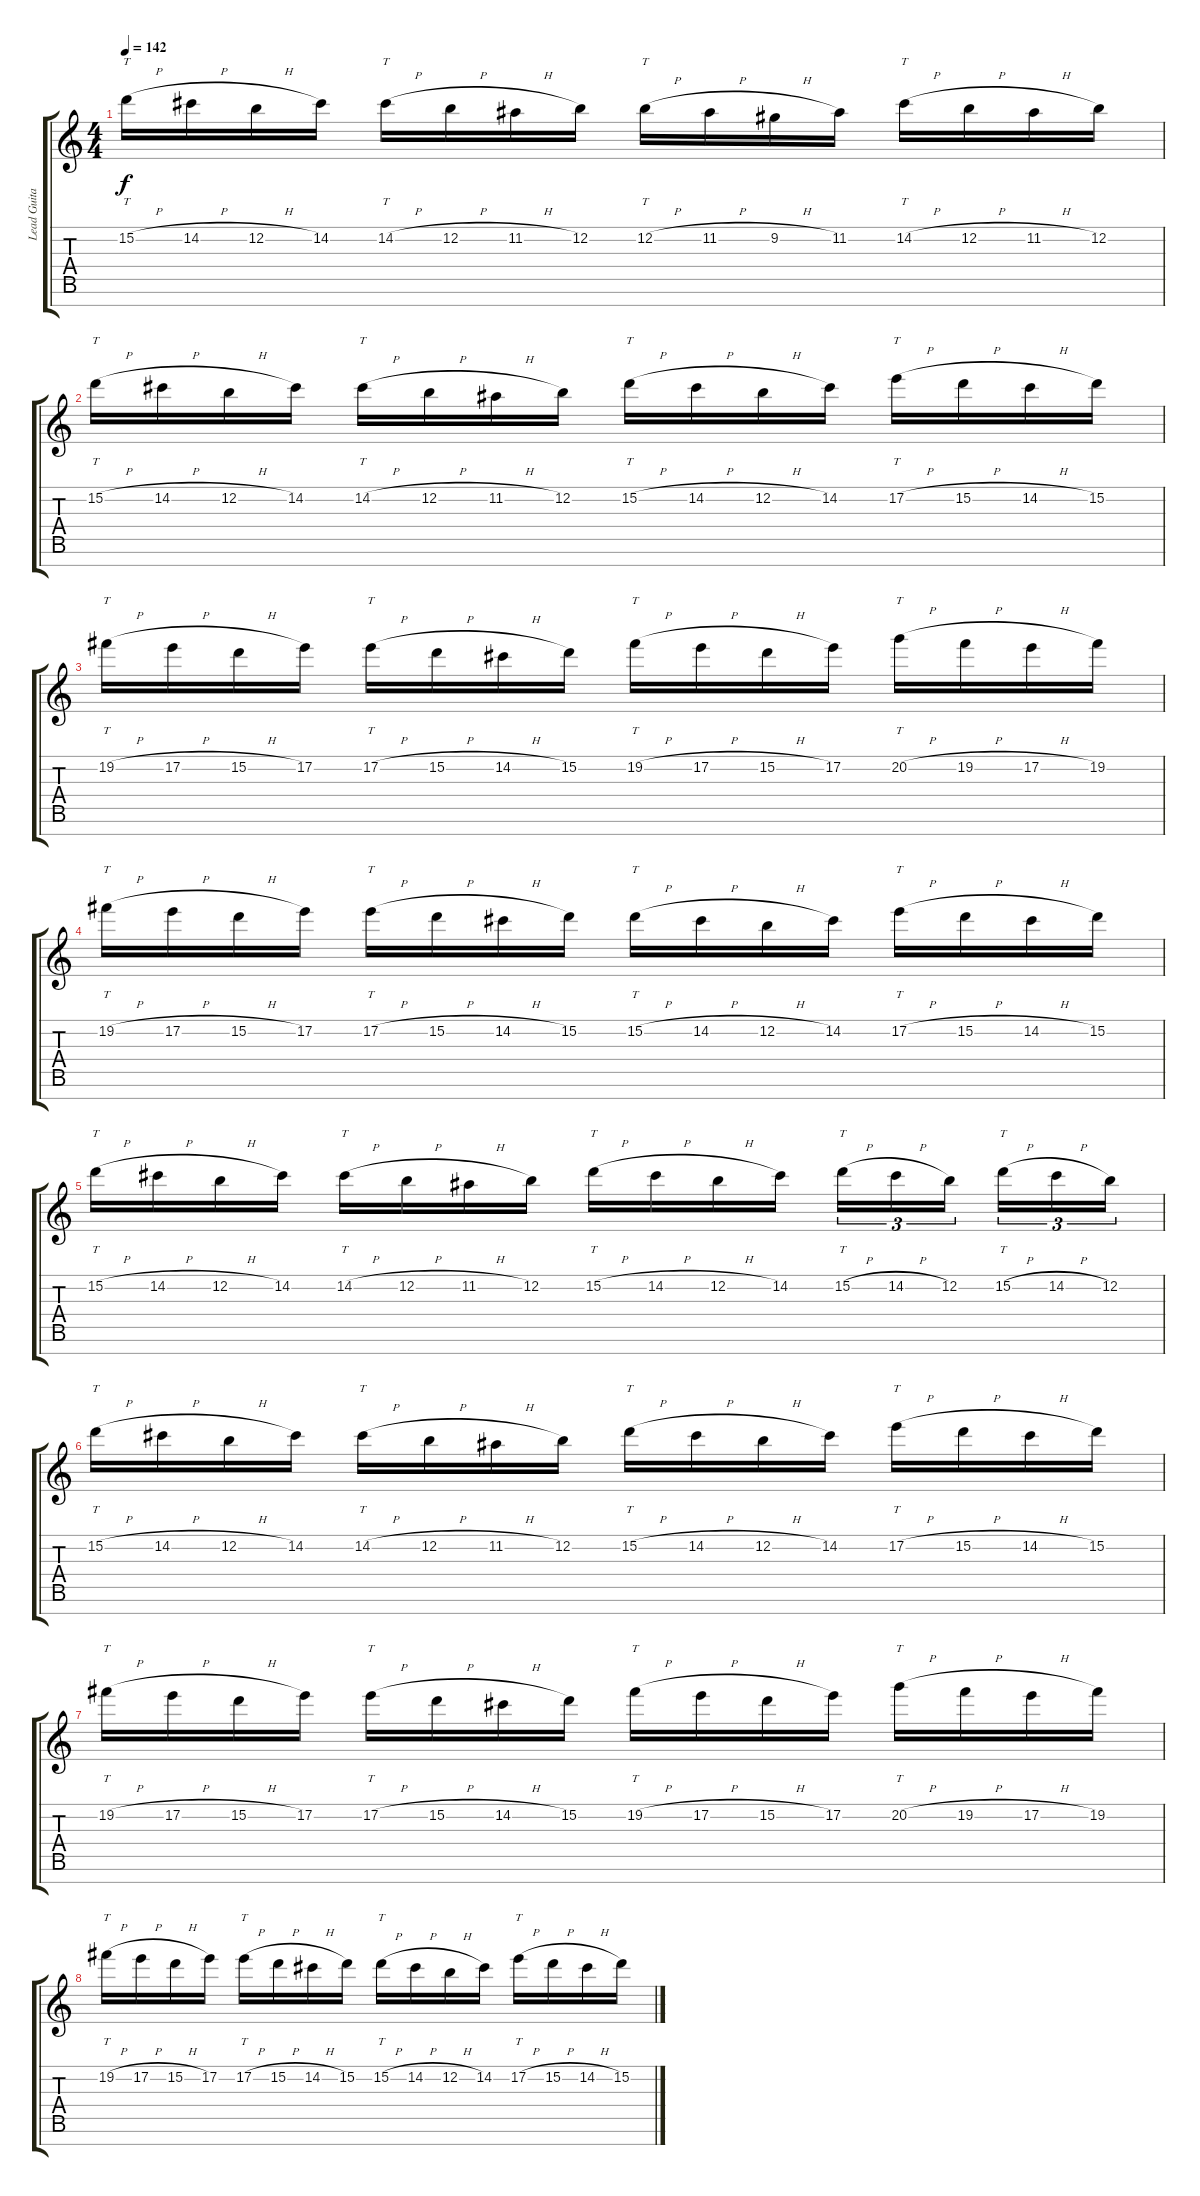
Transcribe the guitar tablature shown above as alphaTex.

\track ("Lead Guitar" "Lead Guita") {instrument distortionguitar}
\staff {score tabs}
\tuning (E4 B3 G3 D3 A2 E2 B1) {hide}
\ts (4 4)
\tempo 142
\clef g2
\ks c
15.2{h}.16{tt dy f} 14.2{h}.16 12.2{h}.16 14.2.16 14.2{h}.16{tt} 12.2{h}.16 11.2{h}.16 12.2.16 12.2{h}.16{tt} 11.2{h}.16 9.2{h}.16 11.2.16 14.2{h}.16{tt} 12.2{h}.16 11.2{h}.16 12.2.16 |
15.2{h}.16{tt} 14.2{h}.16 12.2{h}.16 14.2.16 14.2{h}.16{tt} 12.2{h}.16 11.2{h}.16 12.2.16 15.2{h}.16{tt} 14.2{h}.16 12.2{h}.16 14.2.16 17.2{h}.16{tt} 15.2{h}.16 14.2{h}.16 15.2.16 |
19.2{h}.16{tt} 17.2{h}.16 15.2{h}.16 17.2.16 17.2{h}.16{tt} 15.2{h}.16 14.2{h}.16 15.2.16 19.2{h}.16{tt} 17.2{h}.16 15.2{h}.16 17.2.16 20.2{h}.16{tt} 19.2{h}.16 17.2{h}.16 19.2.16 |
19.2{h}.16{tt} 17.2{h}.16 15.2{h}.16 17.2.16 17.2{h}.16{tt} 15.2{h}.16 14.2{h}.16 15.2.16 15.2{h}.16{tt} 14.2{h}.16 12.2{h}.16 14.2.16 17.2{h}.16{tt} 15.2{h}.16 14.2{h}.16 15.2.16 |
15.2{h}.16{tt} 14.2{h}.16 12.2{h}.16 14.2.16 14.2{h}.16{tt} 12.2{h}.16 11.2{h}.16 12.2.16 15.2{h}.16{tt} 14.2{h}.16 12.2{h}.16 14.2.16 15.2{h}.16{tt tu (3 2)} 14.2{h}.16{tu (3 2)} 12.2.16{tu (3 2)} 15.2{h}.16{tt tu (3 2)} 14.2{h}.16{tu (3 2)} 12.2.16{tu (3 2)} |
15.2{h}.16{tt} 14.2{h}.16 12.2{h}.16 14.2.16 14.2{h}.16{tt} 12.2{h}.16 11.2{h}.16 12.2.16 15.2{h}.16{tt} 14.2{h}.16 12.2{h}.16 14.2.16 17.2{h}.16{tt} 15.2{h}.16 14.2{h}.16 15.2.16 |
19.2{h}.16{tt} 17.2{h}.16 15.2{h}.16 17.2.16 17.2{h}.16{tt} 15.2{h}.16 14.2{h}.16 15.2.16 19.2{h}.16{tt} 17.2{h}.16 15.2{h}.16 17.2.16 20.2{h}.16{tt} 19.2{h}.16 17.2{h}.16 19.2.16 |
19.2{h}.16{tt} 17.2{h}.16 15.2{h}.16 17.2.16 17.2{h}.16{tt} 15.2{h}.16 14.2{h}.16 15.2.16 15.2{h}.16{tt} 14.2{h}.16 12.2{h}.16 14.2.16 17.2{h}.16{tt} 15.2{h}.16 14.2{h}.16 15.2.16
